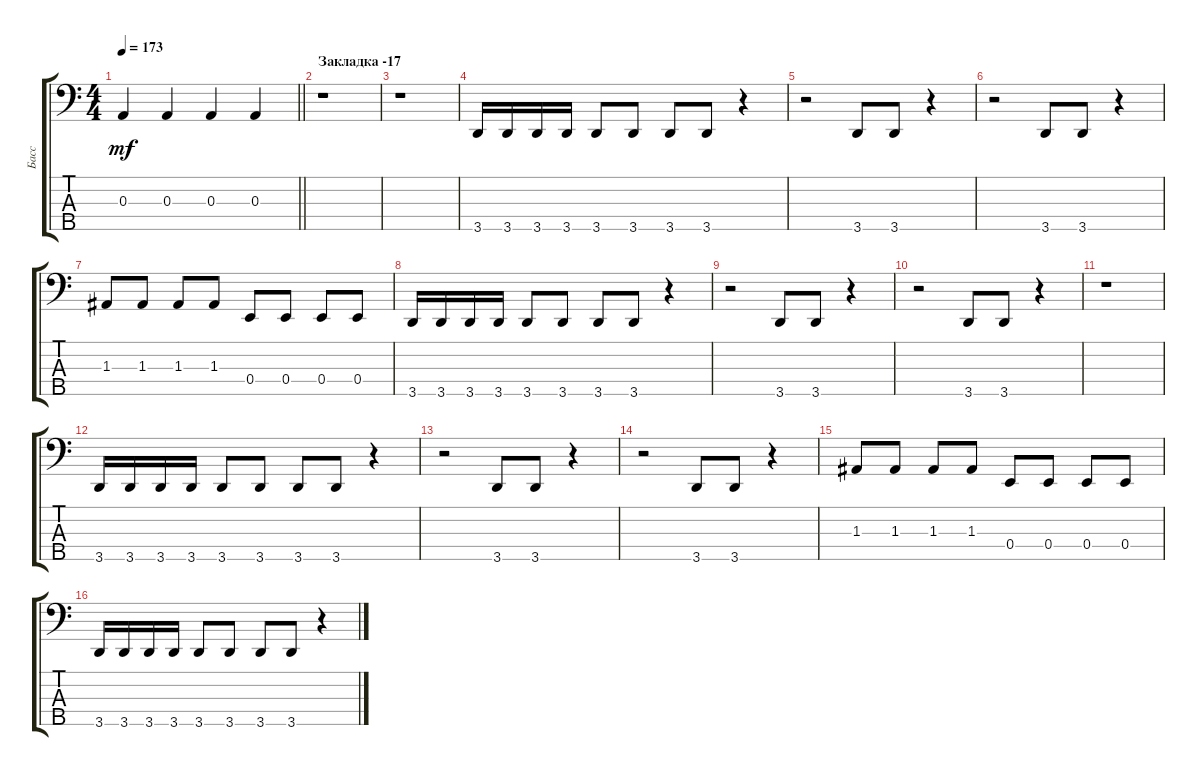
\track ("Басс" "Басс") {instrument electricbassfinger}
\staff {score tabs}
\tuning (G2 D2 A1 E1 B0) {hide}
\ts (4 4)
\tempo 173
\clef f4
\barLineRight lightlight
\ks aminor
0.3.4{dy mf} 0.3.4 0.3.4 0.3.4 |
\section ("" "Закладка -17")
r.1 |
r.1 |
3.5.16 3.5.16 3.5.16 3.5.16 3.5.8 3.5.8 3.5.8 3.5.8 r.4 |
r.2 3.5.8 3.5.8 r.4 |
r.2 3.5.8 3.5.8 r.4 |
1.3.8 1.3.8 1.3.8 1.3.8 0.4.8 0.4.8 0.4.8 0.4.8 |
3.5.16 3.5.16 3.5.16 3.5.16 3.5.8 3.5.8 3.5.8 3.5.8 r.4 |
r.2 3.5.8 3.5.8 r.4 |
r.2 3.5.8 3.5.8 r.4 |
r.1 |
3.5.16 3.5.16 3.5.16 3.5.16 3.5.8 3.5.8 3.5.8 3.5.8 r.4 |
r.2 3.5.8 3.5.8 r.4 |
r.2 3.5.8 3.5.8 r.4 |
1.3.8 1.3.8 1.3.8 1.3.8 0.4.8 0.4.8 0.4.8 0.4.8 |
3.5.16 3.5.16 3.5.16 3.5.16 3.5.8 3.5.8 3.5.8 3.5.8 r.4
